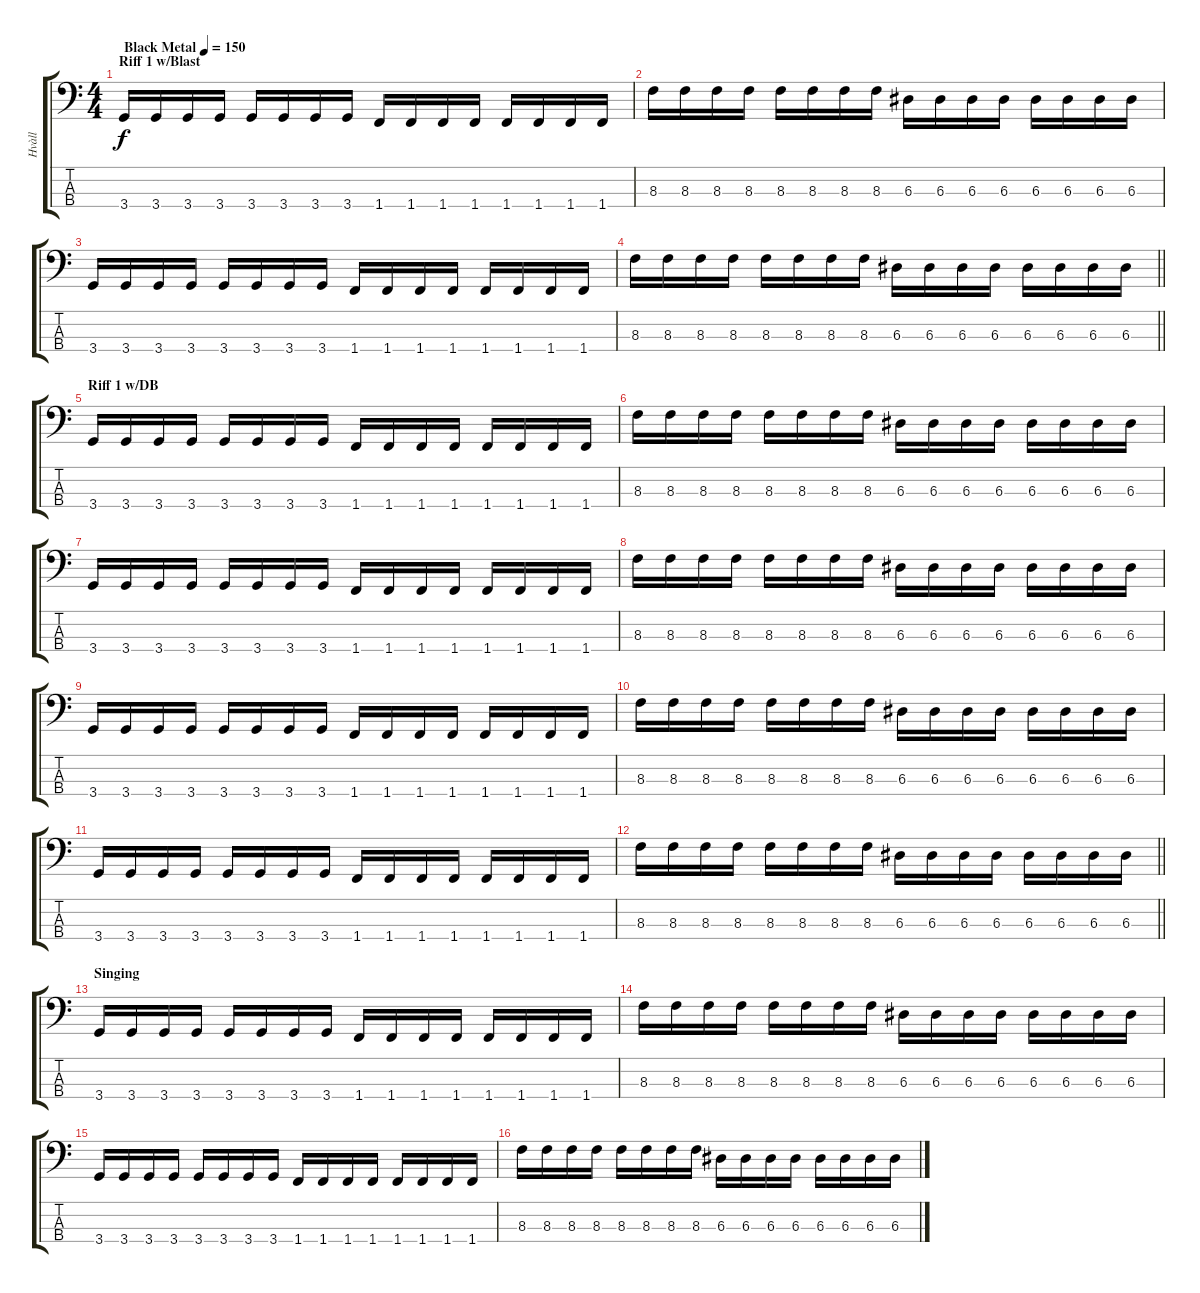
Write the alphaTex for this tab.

\track ("Hvàll" "Hvàll") {instrument electricbassfinger}
\staff {score tabs}
\tuning (G2 D2 A1 E1) {hide}
\ts (4 4)
\section ("" "Riff 1 w/Blast")
\tempo (150 "Black Metal")
\clef f4
\ks c
3.4.16{dy f instrument electricbassfinger} 3.4.16 3.4.16 3.4.16 3.4.16 3.4.16 3.4.16 3.4.16 1.4.16 1.4.16 1.4.16 1.4.16 1.4.16 1.4.16 1.4.16 1.4.16 |
8.3.16 8.3.16 8.3.16 8.3.16 8.3.16 8.3.16 8.3.16 8.3.16 6.3.16 6.3.16 6.3.16 6.3.16 6.3.16 6.3.16 6.3.16 6.3.16 |
3.4.16 3.4.16 3.4.16 3.4.16 3.4.16 3.4.16 3.4.16 3.4.16 1.4.16 1.4.16 1.4.16 1.4.16 1.4.16 1.4.16 1.4.16 1.4.16 |
\barLineRight lightlight
8.3.16 8.3.16 8.3.16 8.3.16 8.3.16 8.3.16 8.3.16 8.3.16 6.3.16 6.3.16 6.3.16 6.3.16 6.3.16 6.3.16 6.3.16 6.3.16 |
\section ("" "Riff 1 w/DB")
3.4.16 3.4.16 3.4.16 3.4.16 3.4.16 3.4.16 3.4.16 3.4.16 1.4.16 1.4.16 1.4.16 1.4.16 1.4.16 1.4.16 1.4.16 1.4.16 |
8.3.16 8.3.16 8.3.16 8.3.16 8.3.16 8.3.16 8.3.16 8.3.16 6.3.16 6.3.16 6.3.16 6.3.16 6.3.16 6.3.16 6.3.16 6.3.16 |
3.4.16 3.4.16 3.4.16 3.4.16 3.4.16 3.4.16 3.4.16 3.4.16 1.4.16 1.4.16 1.4.16 1.4.16 1.4.16 1.4.16 1.4.16 1.4.16 |
8.3.16 8.3.16 8.3.16 8.3.16 8.3.16 8.3.16 8.3.16 8.3.16 6.3.16 6.3.16 6.3.16 6.3.16 6.3.16 6.3.16 6.3.16 6.3.16 |
3.4.16 3.4.16 3.4.16 3.4.16 3.4.16 3.4.16 3.4.16 3.4.16 1.4.16 1.4.16 1.4.16 1.4.16 1.4.16 1.4.16 1.4.16 1.4.16 |
8.3.16 8.3.16 8.3.16 8.3.16 8.3.16 8.3.16 8.3.16 8.3.16 6.3.16 6.3.16 6.3.16 6.3.16 6.3.16 6.3.16 6.3.16 6.3.16 |
3.4.16 3.4.16 3.4.16 3.4.16 3.4.16 3.4.16 3.4.16 3.4.16 1.4.16 1.4.16 1.4.16 1.4.16 1.4.16 1.4.16 1.4.16 1.4.16 |
\barLineRight lightlight
8.3.16 8.3.16 8.3.16 8.3.16 8.3.16 8.3.16 8.3.16 8.3.16 6.3.16 6.3.16 6.3.16 6.3.16 6.3.16 6.3.16 6.3.16 6.3.16 |
\section ("" "Singing")
3.4.16 3.4.16 3.4.16 3.4.16 3.4.16 3.4.16 3.4.16 3.4.16 1.4.16 1.4.16 1.4.16 1.4.16 1.4.16 1.4.16 1.4.16 1.4.16 |
8.3.16 8.3.16 8.3.16 8.3.16 8.3.16 8.3.16 8.3.16 8.3.16 6.3.16 6.3.16 6.3.16 6.3.16 6.3.16 6.3.16 6.3.16 6.3.16 |
3.4.16 3.4.16 3.4.16 3.4.16 3.4.16 3.4.16 3.4.16 3.4.16 1.4.16 1.4.16 1.4.16 1.4.16 1.4.16 1.4.16 1.4.16 1.4.16 |
8.3.16 8.3.16 8.3.16 8.3.16 8.3.16 8.3.16 8.3.16 8.3.16 6.3.16 6.3.16 6.3.16 6.3.16 6.3.16 6.3.16 6.3.16 6.3.16
